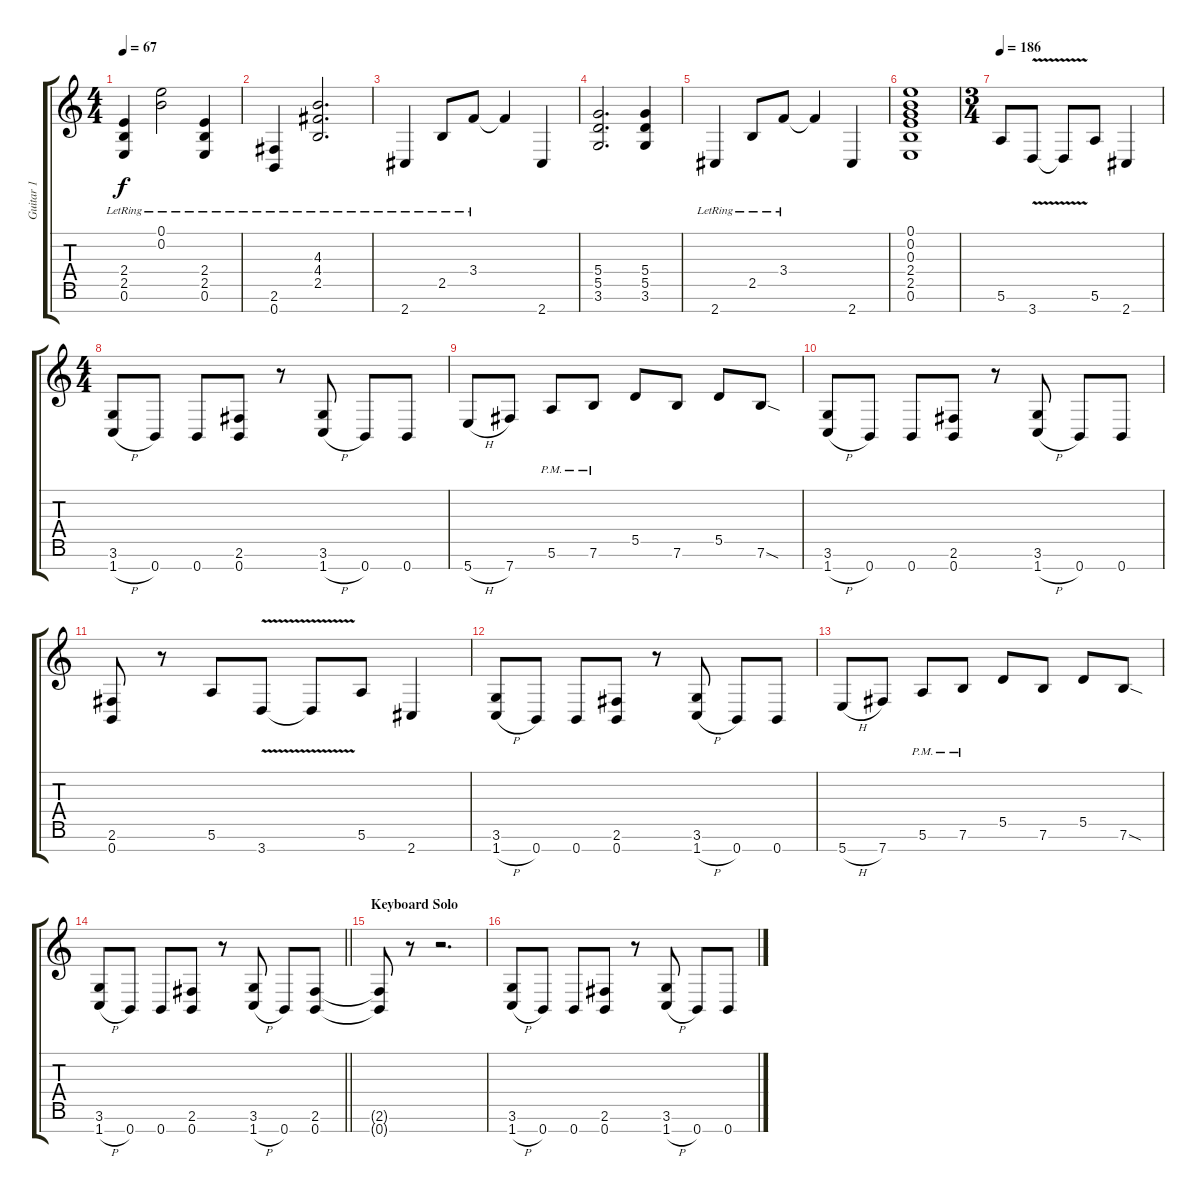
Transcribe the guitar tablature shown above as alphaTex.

\track ("Guitar 1" "Guitar 1") {instrument distortionguitar}
\staff {score tabs}
\tuning (E4 B3 G3 D3 A2 E2 B1) {hide}
\ts (4 4)
\tempo 67
\clef g2
\ks c
(2.4{lr} 2.5{lr} 0.6{lr}).4{dy f} (0.1{lr} 0.2{lr}).2 (2.4{lr} 2.5{lr} 0.6{lr}).4 |
(2.6{lr} 0.7{lr}).4 (4.3{lr} 4.4{lr} 2.5{lr}).2{d} |
2.7{lr}.4 2.5{lr}.8 3.4{lr}.8 3.4{t}.4 2.7.4 |
(5.4 5.5 3.6).2{d} (5.4 5.5 3.6).4 |
2.7{lr}.4 2.5{lr}.8 3.4{lr}.8 3.4{t}.4 2.7.4 |
(0.1 0.2 0.3 2.4 2.5 0.6).1 |
\ts (3 4)
\tempo 186
5.6.8 3.7{v}.8 3.7{t}.8 5.6.8 2.7.4 |
\ts (4 4)
(3.6 1.7{h}).8 0.7.8 0.7.8 (2.6 0.7).8 r.8 (3.6 1.7{h}).8 0.7.8 0.7.8 |
5.7{h}.8 7.7.8 5.6{pm}.8 7.6{pm}.8 5.5.8 7.6.8 5.5.8 7.6{sod}.8 |
(3.6 1.7{h}).8 0.7.8 0.7.8 (2.6 0.7).8 r.8 (3.6 1.7{h}).8 0.7.8 0.7.8 |
(2.6 0.7).8 r.8 5.6.8 3.7{v}.8 3.7{t}.8 5.6.8 2.7.4 |
(3.6 1.7{h}).8 0.7.8 0.7.8 (2.6 0.7).8 r.8 (3.6 1.7{h}).8 0.7.8 0.7.8 |
5.7{h}.8 7.7.8 5.6{pm}.8 7.6{pm}.8 5.5.8 7.6.8 5.5.8 7.6{sod}.8 |
\barLineRight lightlight
(3.6 1.7{h}).8 0.7.8 0.7.8 (2.6 0.7).8 r.8 (3.6 1.7{h}).8 0.7.8 (2.6 0.7).8 |
\section ("" "Keyboard Solo")
(2.6{t} 0.7{t}).8 r.8 r.2{d} |
(3.6 1.7{h}).8 0.7.8 0.7.8 (2.6 0.7).8 r.8 (3.6 1.7{h}).8 0.7.8 0.7.8
